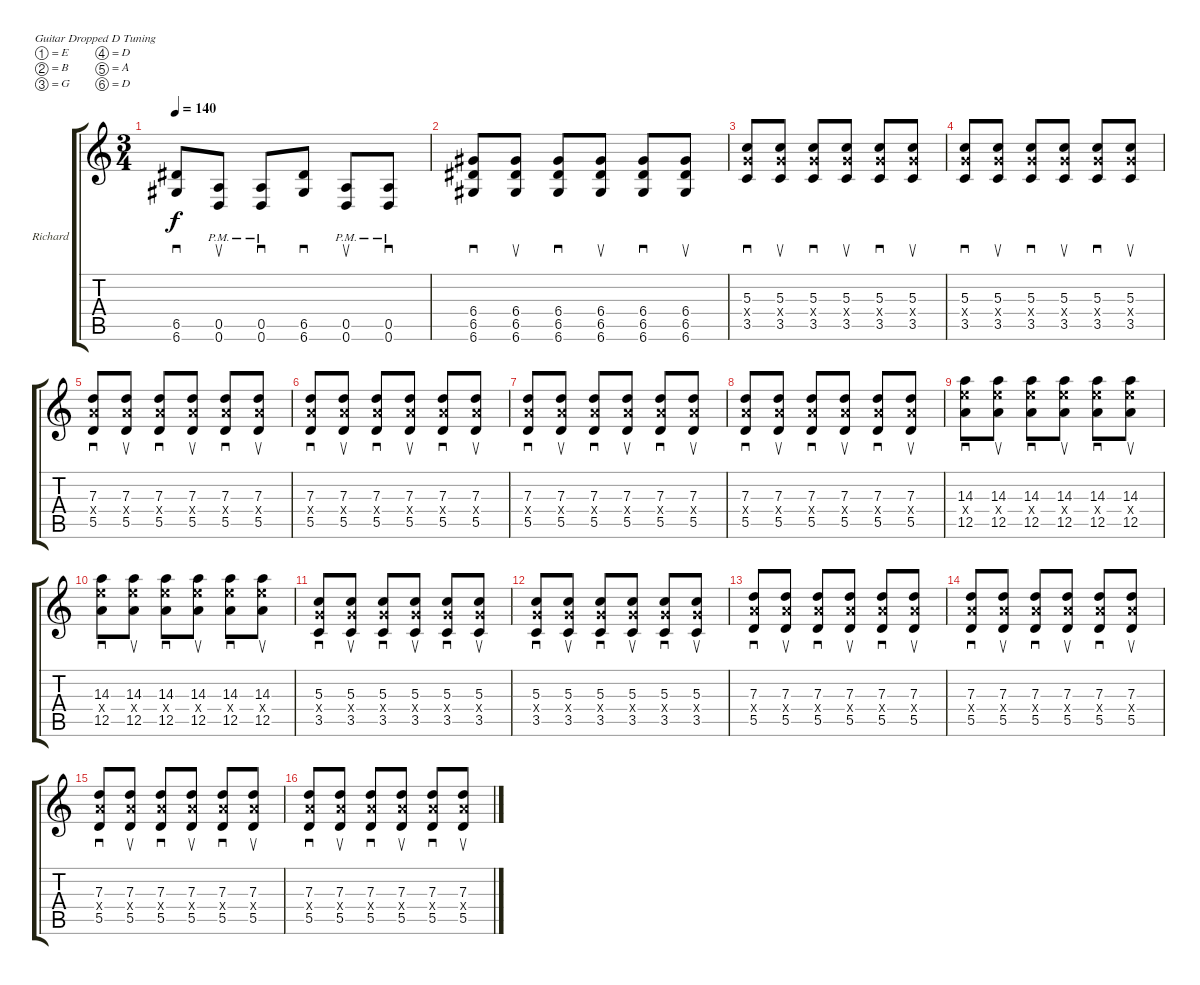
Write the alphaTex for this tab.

\bracketExtendMode groupsimilarinstruments
\firstSystemTrackNameOrientation horizontal
\otherSystemsTrackNameOrientation horizontal
\track ("Richard Z. Kruspe" "Richard") {instrument overdrivenguitar}
\staff {score tabs}
\tuning (E4 B3 G3 D3 A2 D2)
\ts (3 4)
\tempo 140
\clef g2
\ks c
(6.5 6.6).8{sd dy f} (0.5{pm} 0.6{pm}).8{su} (0.5{pm} 0.6{pm}).8{sd} (6.5 6.6).8{sd} (0.5{pm} 0.6{pm}).8{su} (0.5{pm} 0.6{pm}).8{sd} |
(6.4 6.5 6.6).8{sd} (6.4 6.5 6.6).8{su} (6.4 6.5 6.6).8{sd} (6.4 6.5 6.6).8{su} (6.4 6.5 6.6).8{sd} (6.4 6.5 6.6).8{su} |
(5.3 5.4{x} 3.5).8{sd} (5.3 5.4{x} 3.5).8{su} (5.3 5.4{x} 3.5).8{sd} (5.3 5.4{x} 3.5).8{su} (5.3 5.4{x} 3.5).8{sd} (5.3 5.4{x} 3.5).8{su} |
(5.3 5.4{x} 3.5).8{sd} (5.3 5.4{x} 3.5).8{su} (5.3 5.4{x} 3.5).8{sd} (5.3 5.4{x} 3.5).8{su} (5.3 5.4{x} 3.5).8{sd} (5.3 5.4{x} 3.5).8{su} |
(7.3 7.4{x} 5.5).8{sd} (7.3 7.4{x} 5.5).8{su} (7.3 7.4{x} 5.5).8{sd} (7.3 7.4{x} 5.5).8{su} (7.3 7.4{x} 5.5).8{sd} (7.3 7.4{x} 5.5).8{su} |
(7.3 7.4{x} 5.5).8{sd} (7.3 7.4{x} 5.5).8{su} (7.3 7.4{x} 5.5).8{sd} (7.3 7.4{x} 5.5).8{su} (7.3 7.4{x} 5.5).8{sd} (7.3 7.4{x} 5.5).8{su} |
(7.3 7.4{x} 5.5).8{sd} (7.3 7.4{x} 5.5).8{su} (7.3 7.4{x} 5.5).8{sd} (7.3 7.4{x} 5.5).8{su} (7.3 7.4{x} 5.5).8{sd} (7.3 7.4{x} 5.5).8{su} |
(7.3 7.4{x} 5.5).8{sd} (7.3 7.4{x} 5.5).8{su} (7.3 7.4{x} 5.5).8{sd} (7.3 7.4{x} 5.5).8{su} (7.3 7.4{x} 5.5).8{sd} (7.3 7.4{x} 5.5).8{su} |
(14.3 14.4{x} 12.5).8{sd} (14.3 14.4{x} 12.5).8{su} (14.3 14.4{x} 12.5).8{sd} (14.3 14.4{x} 12.5).8{su} (14.3 14.4{x} 12.5).8{sd} (14.3 14.4{x} 12.5).8{su} |
(14.3 14.4{x} 12.5).8{sd} (14.3 14.4{x} 12.5).8{su} (14.3 14.4{x} 12.5).8{sd} (14.3 14.4{x} 12.5).8{su} (14.3 14.4{x} 12.5).8{sd} (14.3 14.4{x} 12.5).8{su} |
(5.3 5.4{x} 3.5).8{sd} (5.3 5.4{x} 3.5).8{su} (5.3 5.4{x} 3.5).8{sd} (5.3 5.4{x} 3.5).8{su} (5.3 5.4{x} 3.5).8{sd} (5.3 5.4{x} 3.5).8{su} |
(5.3 5.4{x} 3.5).8{sd} (5.3 5.4{x} 3.5).8{su} (5.3 5.4{x} 3.5).8{sd} (5.3 5.4{x} 3.5).8{su} (5.3 5.4{x} 3.5).8{sd} (5.3 5.4{x} 3.5).8{su} |
(7.3 7.4{x} 5.5).8{sd} (7.3 7.4{x} 5.5).8{su} (7.3 7.4{x} 5.5).8{sd} (7.3 7.4{x} 5.5).8{su} (7.3 7.4{x} 5.5).8{sd} (7.3 7.4{x} 5.5).8{su} |
(7.3 7.4{x} 5.5).8{sd} (7.3 7.4{x} 5.5).8{su} (7.3 7.4{x} 5.5).8{sd} (7.3 7.4{x} 5.5).8{su} (7.3 7.4{x} 5.5).8{sd} (7.3 7.4{x} 5.5).8{su} |
(7.3 7.4{x} 5.5).8{sd} (7.3 7.4{x} 5.5).8{su} (7.3 7.4{x} 5.5).8{sd} (7.3 7.4{x} 5.5).8{su} (7.3 7.4{x} 5.5).8{sd} (7.3 7.4{x} 5.5).8{su} |
(7.3 7.4{x} 5.5).8{sd} (7.3 7.4{x} 5.5).8{su} (7.3 7.4{x} 5.5).8{sd} (7.3 7.4{x} 5.5).8{su} (7.3 7.4{x} 5.5).8{sd} (7.3 7.4{x} 5.5).8{su}
